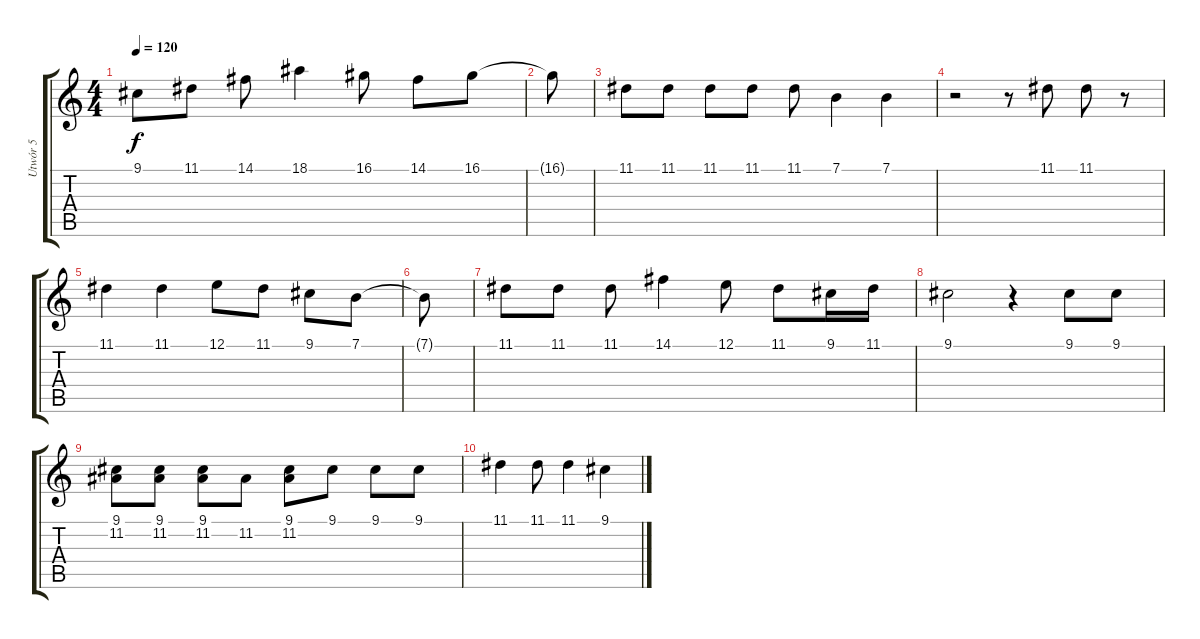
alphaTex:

\track ("Utwór 5" "Utwór 5") {instrument trumpet}
\staff {score tabs}
\tuning (E4 B3 G3 D3 A2 E2) {hide}
\ts (4 4)
\tempo 120
\clef g2
\ks c
9.1.8{dy f} 11.1.8 14.1.8 18.1.4 16.1.8 14.1.8 16.1.8 |
16.1{t}.8 |
11.1.8 11.1.8 11.1.8 11.1.8 11.1.8 7.1.4 7.1.4 |
r.2 r.8 11.1.8 11.1.8 r.8 |
11.1.4 11.1.4 12.1.8 11.1.8 9.1.8 7.1.8 |
7.1{t}.8 |
11.1.8 11.1.8 11.1.8 14.1.4 12.1.8 11.1.8 9.1.16 11.1.16 |
9.1.2 r.4 9.1.8 9.1.8 |
(9.1 11.2).8 (9.1 11.2).8 (9.1 11.2).8 11.2.8 (9.1 11.2).8 9.1.8 9.1.8 9.1.8 |
11.1.4 11.1.8 11.1.4 9.1.4
